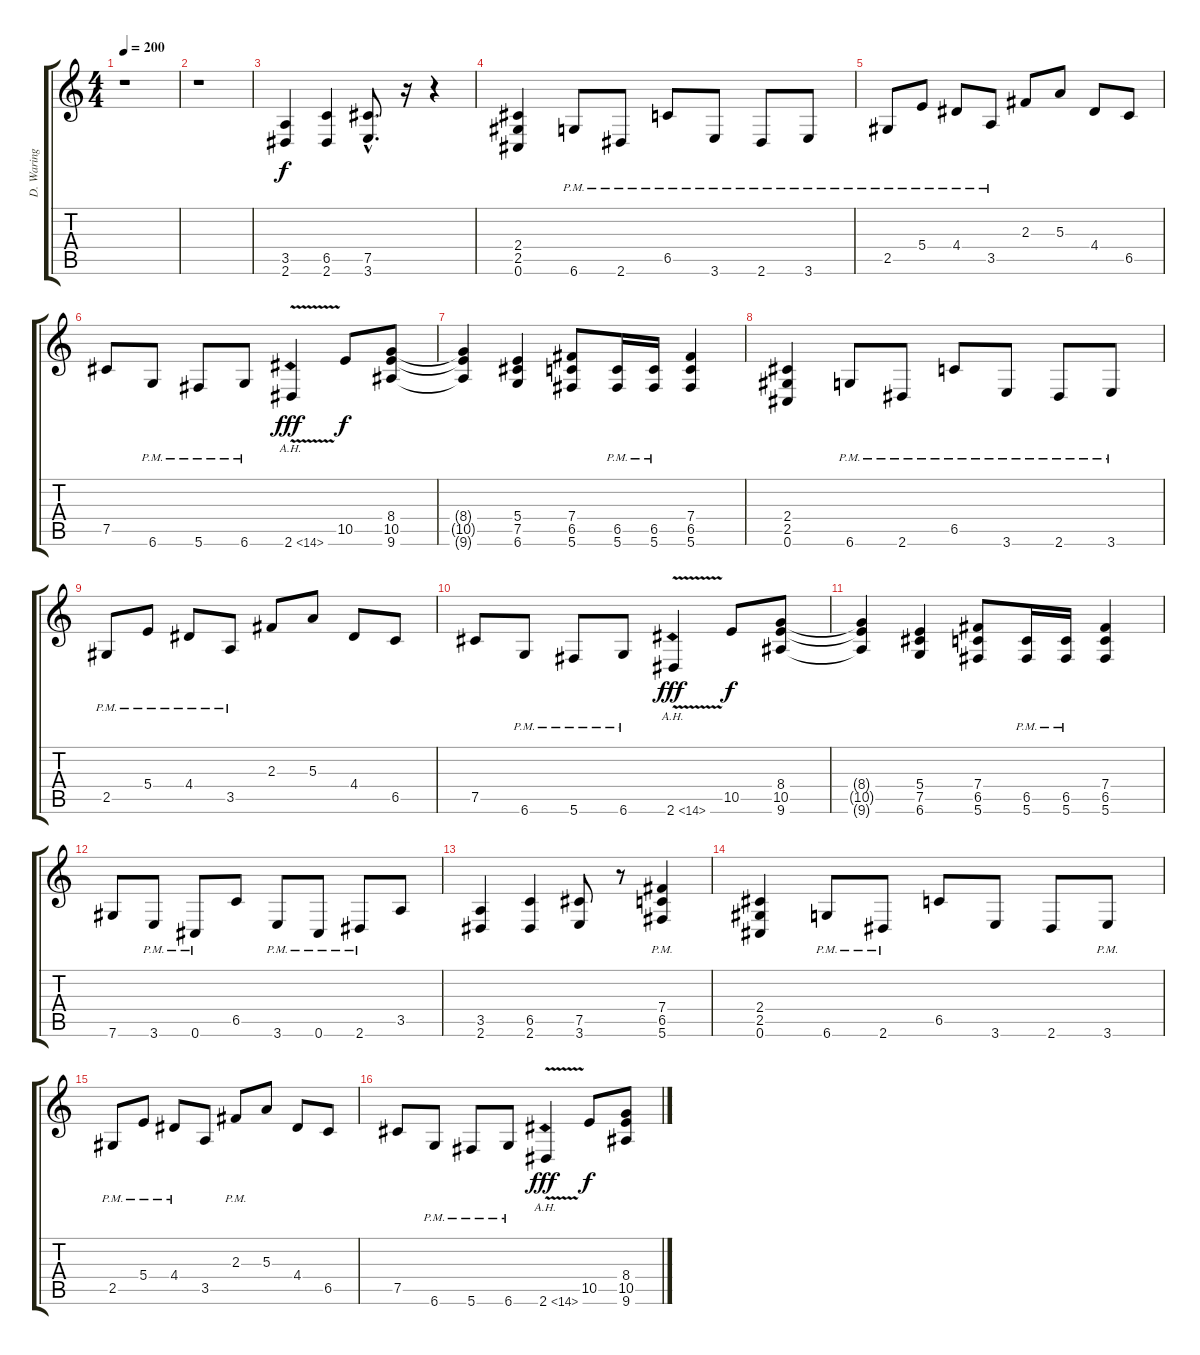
\track ("D. Waring Gtr." "D. Waring ") {instrument distortionguitar}
\staff {score tabs}
\tuning (Db4 Ab3 E3 B2 Gb2 Db2) {hide}
\ts (4 4)
\tempo 200
\clef g2
\ks c
r.1{dy f instrument distortionguitar} |
r.1 |
(3.5 2.6).4 (6.5 2.6).4 (7.5{hac} 3.6{hac}).8{d} r.16 r.4 |
(2.4 2.5 0.6).4 6.6{pm}.8 2.6{pm}.8 6.5{pm}.8 3.6{pm}.8 2.6{pm}.8 3.6{pm}.8 |
2.5{pm}.8 5.4{pm}.8 4.4{pm}.8 3.5{pm}.8 2.3.8 5.3.8 4.4.8 6.5.8 |
7.5.8 6.6{pm}.8 5.6{pm}.8 6.6{pm}.8 2.6{ah 12 v}.4{dy fff} 10.5.8{dy f} (8.4 10.5 9.6).8 |
(8.4{t} 10.5{t} 9.6{t}).4 (5.4 7.5 6.6).4 (7.4 6.5 5.6).8 (6.5{pm} 5.6{pm}).16 (6.5{pm} 5.6{pm}).16 (7.4 6.5 5.6).4 |
(2.4 2.5 0.6).4 6.6{pm}.8 2.6{pm}.8 6.5{pm}.8 3.6{pm}.8 2.6{pm}.8 3.6{pm}.8 |
2.5{pm}.8 5.4{pm}.8 4.4{pm}.8 3.5{pm}.8 2.3.8 5.3.8 4.4.8 6.5.8 |
7.5.8 6.6{pm}.8 5.6{pm}.8 6.6{pm}.8 2.6{ah 12 v}.4{dy fff} 10.5.8{dy f} (8.4 10.5 9.6).8 |
(8.4{t} 10.5{t} 9.6{t}).4 (5.4 7.5 6.6).4 (7.4 6.5 5.6).8 (6.5{pm} 5.6{pm}).16 (6.5{pm} 5.6{pm}).16 (7.4 6.5 5.6).4 |
7.6.8 3.6{pm}.8 0.6{pm}.8 6.5.8 3.6{pm}.8 0.6{pm}.8 2.6{pm}.8 3.5.8 |
(3.5 2.6).4 (6.5 2.6).4 (7.5 3.6).8 r.8 (7.4{pm} 6.5{pm} 5.6{pm}).4 |
(2.4 2.5 0.6).4 6.6{pm}.8 2.6{pm}.8 6.5.8 3.6.8 2.6.8 3.6{pm}.8 |
2.5{pm}.8 5.4{pm}.8 4.4{pm}.8 3.5.8 2.3{pm}.8 5.3.8 4.4.8 6.5.8 |
7.5.8 6.6{pm}.8 5.6{pm}.8 6.6{pm}.8 2.6{ah 12 v}.4{dy fff} 10.5.8{dy f} (8.4 10.5 9.6).8
